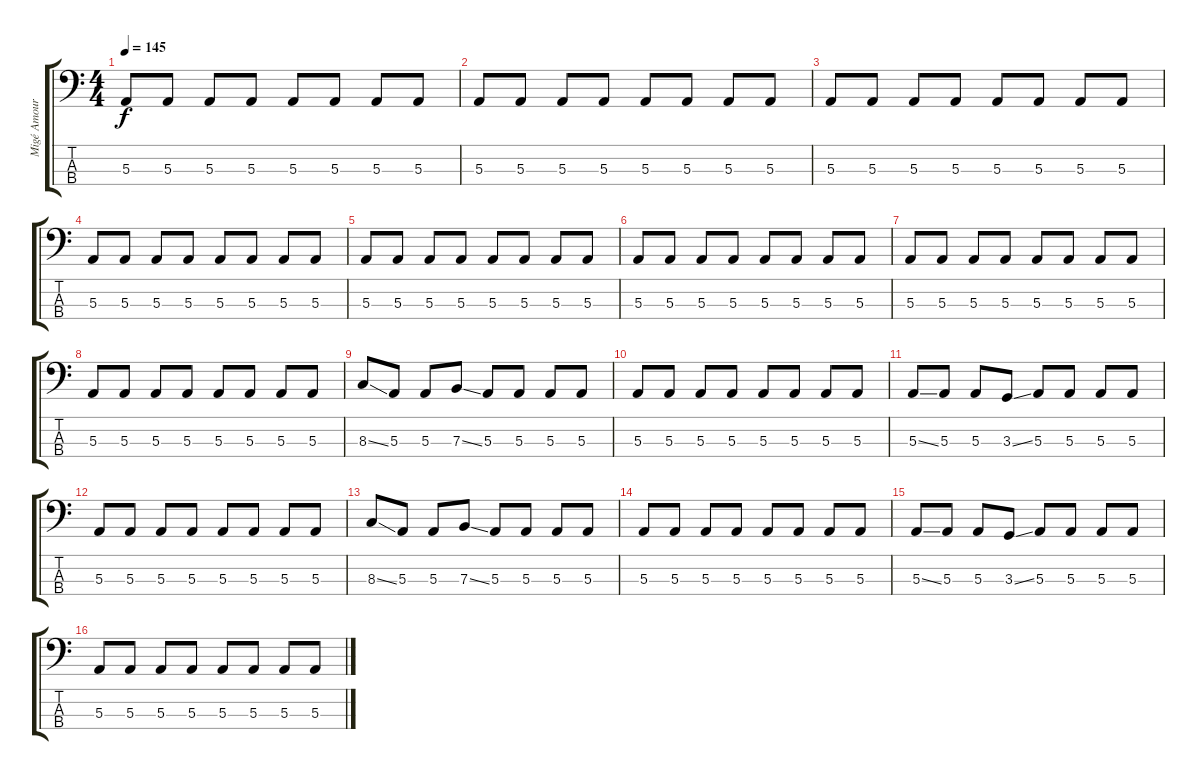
\track ("Migé Amour (Bass)" "Migé Amour") {instrument electricbassfinger}
\staff {score tabs}
\tuning (D2 A1 E1 B0) {hide}
\ts (4 4)
\tempo 145
\clef f4
\ks c
5.3.8{dy f} 5.3.8 5.3.8 5.3.8 5.3.8 5.3.8 5.3.8 5.3.8 |
5.3.8 5.3.8 5.3.8 5.3.8 5.3.8 5.3.8 5.3.8 5.3.8 |
5.3.8 5.3.8 5.3.8 5.3.8 5.3.8 5.3.8 5.3.8 5.3.8 |
5.3.8 5.3.8 5.3.8 5.3.8 5.3.8 5.3.8 5.3.8 5.3.8 |
5.3.8 5.3.8 5.3.8 5.3.8 5.3.8 5.3.8 5.3.8 5.3.8 |
5.3.8 5.3.8 5.3.8 5.3.8 5.3.8 5.3.8 5.3.8 5.3.8 |
5.3.8 5.3.8 5.3.8 5.3.8 5.3.8 5.3.8 5.3.8 5.3.8 |
5.3.8 5.3.8 5.3.8 5.3.8 5.3.8 5.3.8 5.3.8 5.3.8 |
8.3{ss}.8 5.3.8 5.3.8 7.3{ss}.8 5.3.8 5.3.8 5.3.8 5.3.8 |
5.3.8 5.3.8 5.3.8 5.3.8 5.3.8 5.3.8 5.3.8 5.3.8 |
5.3{ss}.8 5.3.8 5.3.8 3.3{ss}.8 5.3.8 5.3.8 5.3.8 5.3.8 |
5.3.8 5.3.8 5.3.8 5.3.8 5.3.8 5.3.8 5.3.8 5.3.8 |
8.3{ss}.8 5.3.8 5.3.8 7.3{ss}.8 5.3.8 5.3.8 5.3.8 5.3.8 |
5.3.8 5.3.8 5.3.8 5.3.8 5.3.8 5.3.8 5.3.8 5.3.8 |
5.3{ss}.8 5.3.8 5.3.8 3.3{ss}.8 5.3.8 5.3.8 5.3.8 5.3.8 |
5.3.8 5.3.8 5.3.8 5.3.8 5.3.8 5.3.8 5.3.8 5.3.8
